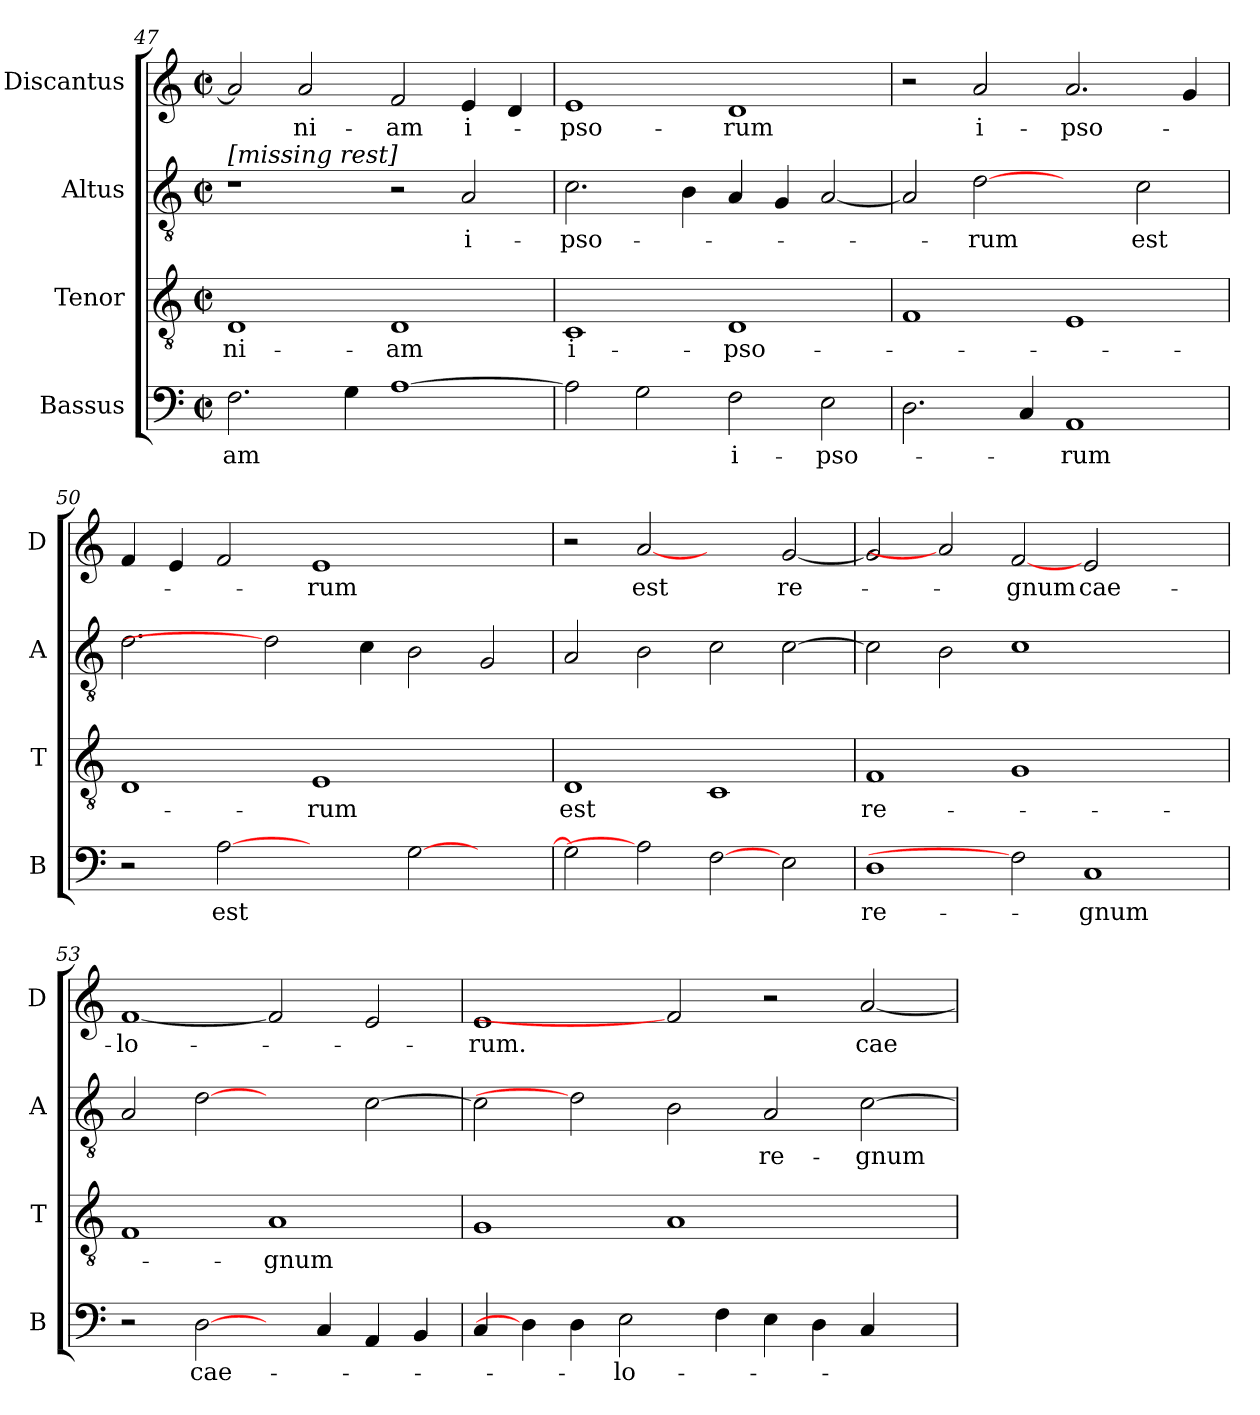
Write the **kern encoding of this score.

**kern	**text	**kern	**text	**kern	**text	**kern	**text
*part4	*part4	*part3	*part3	*part2	*part2	*part1	*part1
*staff4	*staff4	*staff3	*staff3	*staff2	*staff2	*staff1	*staff1
*I"Bassus	*	*I"Tenor	*	*I"Altus	*	*I"Discantus	*
*I'B	*	*I'T	*	*I'A	*	*I'D	*
*clefF4	*	*clefGv2	*	*clefGv2	*	*clefG2	*
*k[]	*	*k[]	*	*k[]	*	*k[]	*
*C:	*	*C:	*	*C:	*	*C:	*
*M2/2	*	*M2/2	*	*M2/2	*	*M2/2	*
*met(c|)	*	*met(c|)	*	*met(c|)	*	*met(c|)	*
=47	=47	=47	=47	=47	=47	=47	=47
!	!	!	!	!LO:TX:a:t=[missing rest]	!	!	!
!	!LO:LY:b	!	!LO:LY:b	!	!	!	!
2.F\	-am	1D	-ni-	1r	.	2a/]	.
!	!	!	!	!	!	!	!LO:LY:b
.	.	.	.	.	.	2a/	-ni-
4G\	.	.	.	.	.	.	.
!	!	!	!LO:LY:b	!	!	!	!LO:LY:b
[1A	.	1D	-am	2r	.	2f/	-am
!	!	!	!	!	!LO:LY:b	!	!LO:LY:b
.	.	.	.	2A/	i-	4e/	i-
.	.	.	.	.	.	4d/	.
=48	=48	=48	=48	=48	=48	=48	=48
!	!	!	!LO:LY:b	!	!LO:LY:b	!	!LO:LY:b
2A\]	.	1C	i-	2.c\	-pso-	1e	-pso-
2G\	.	.	.	.	.	.	.
.	.	.	.	4B\	.	.	.
!	!LO:LY:b	!	!LO:LY:b	!	!	!	!LO:LY:b
2F\	i-	1D	-pso-	4A/	.	1d	-rum
.	.	.	.	4G/	.	.	.
!	!LO:LY:b	!	!	!	!	!	!
2E\	-pso-	.	.	[2A/	.	.	.
=49	=49	=49	=49	=49	=49	=49	=49
2.D\	.	1F	.	2A/]	.	2r	.
!	!	!	!	!	!LO:LY:b	!	!LO:LY:b
.	.	.	.	[2d	-rum	2a/	i-
4C/	.	.	.	.	.	.	.
!	!LO:LY:b	!	!	!	!	!	!LO:LY:b
1AA	-rum	1E	.	2ryy	.	2.a/	-pso-
!	!	!	!	!	!LO:LY:b	!	!
.	.	.	.	2c\	est	.	.
.	.	.	.	.	.	4g/	.
=50	=50	=50	=50	=50	=50	=50	=50
2r	.	1D	.	2.d\	.	4f/	.
.	.	.	.	.	.	4e/	.
!	!LO:LY:b	!	!	!	!	!	!
[2A	est	.	.	.	.	2f/	.
.	.	.	.	2d]	.	.	.
!	!	!	!LO:LY:b	!	!	!	!LO:LY:b
2ryy	.	1E	-rum	.	.	1e	-rum
.	.	.	.	4c\	.	.	.
[2G\	.	.	.	2B\	.	.	.
2ryy	.	2ryy	.	2G/	.	2ryy	.
=51	=51	=51	=51	=51	=51	=51	=51
!	!	!	!LO:LY:b	!	!	!	!
2G\]	.	1D	est	2A/	.	2r	.
!	!	!	!	!	!	!	!LO:LY:b
2A]	.	.	.	2B\	.	[2a	est
[2F	.	1C	.	2c\	.	2ryy	.
!	!	!	!	!	!	!	!LO:LY:b
2E\	.	.	.	[2c\	.	[2g/	re-
!!LO:LB:g=z
=52	=52	=52	=52	=52	=52	=52	=52
!	!LO:LY:b	!	!LO:LY:b	!	!	!	!
1D	re-	1F	re-	2c\]	.	2g/]	.
.	.	.	.	2B\	.	2a]	.
!	!	!	!	!	!	!	!LO:LY:b
2F]	.	1G	.	1c	.	[2f	-gnum
!	!LO:LY:b	!	!	!	!	!	!LO:LY:b
1C	-gnum	.	.	.	.	2e/	cae-
.	.	2ryy	.	2ryy	.	2ryy	.
=53	=53	=53	=53	=53	=53	=53	=53
!	!	!	!	!	!	!	!LO:LY:b
2r	.	1F	.	2A/	.	[1f	-lo-
!	!LO:LY:b	!	!	!	!	!	!
[2D\	cae-	.	.	[2d	.	.	.
!	!	!	!LO:LY:b	!	!	!	!
4ryy	.	1A	-gnum	2ryy	.	2f]	.
4C/	.	.	.	.	.	.	.
4AA/	.	.	.	[2c\	.	2e/	.
4BB/	.	.	.	.	.	.	.
=54	=54	=54	=54	=54	=54	=54	=54
!	!	!	!	!	!	!	!LO:LY:b
4C/	.	1G	.	2c\]	.	1e	-rum.
4D\]	.	.	.	.	.	.	.
4D\	.	.	.	2d]	.	.	.
!	!LO:LY:b	!	!	!	!	!	!
2E\	-lo-	.	.	.	.	.	.
.	.	1A	.	2B\	.	2f]	.
4F\	.	.	.	.	.	.	.
!	!	!	!	!	!LO:LY:b	!	!
4E\	.	.	.	2A/	re-	2r	.
4D\	.	.	.	.	.	.	.
!	!	!	!	!	!LO:LY:b	!	!LO:LY:b
4C/	.	2ryy	.	[2c\	-gnum	[2a/	cae-
4ryy	.	.	.	.	.	.	.
=	=	=	=	=	=	=	=
*-	*-	*-	*-	*-	*-	*-	*-
